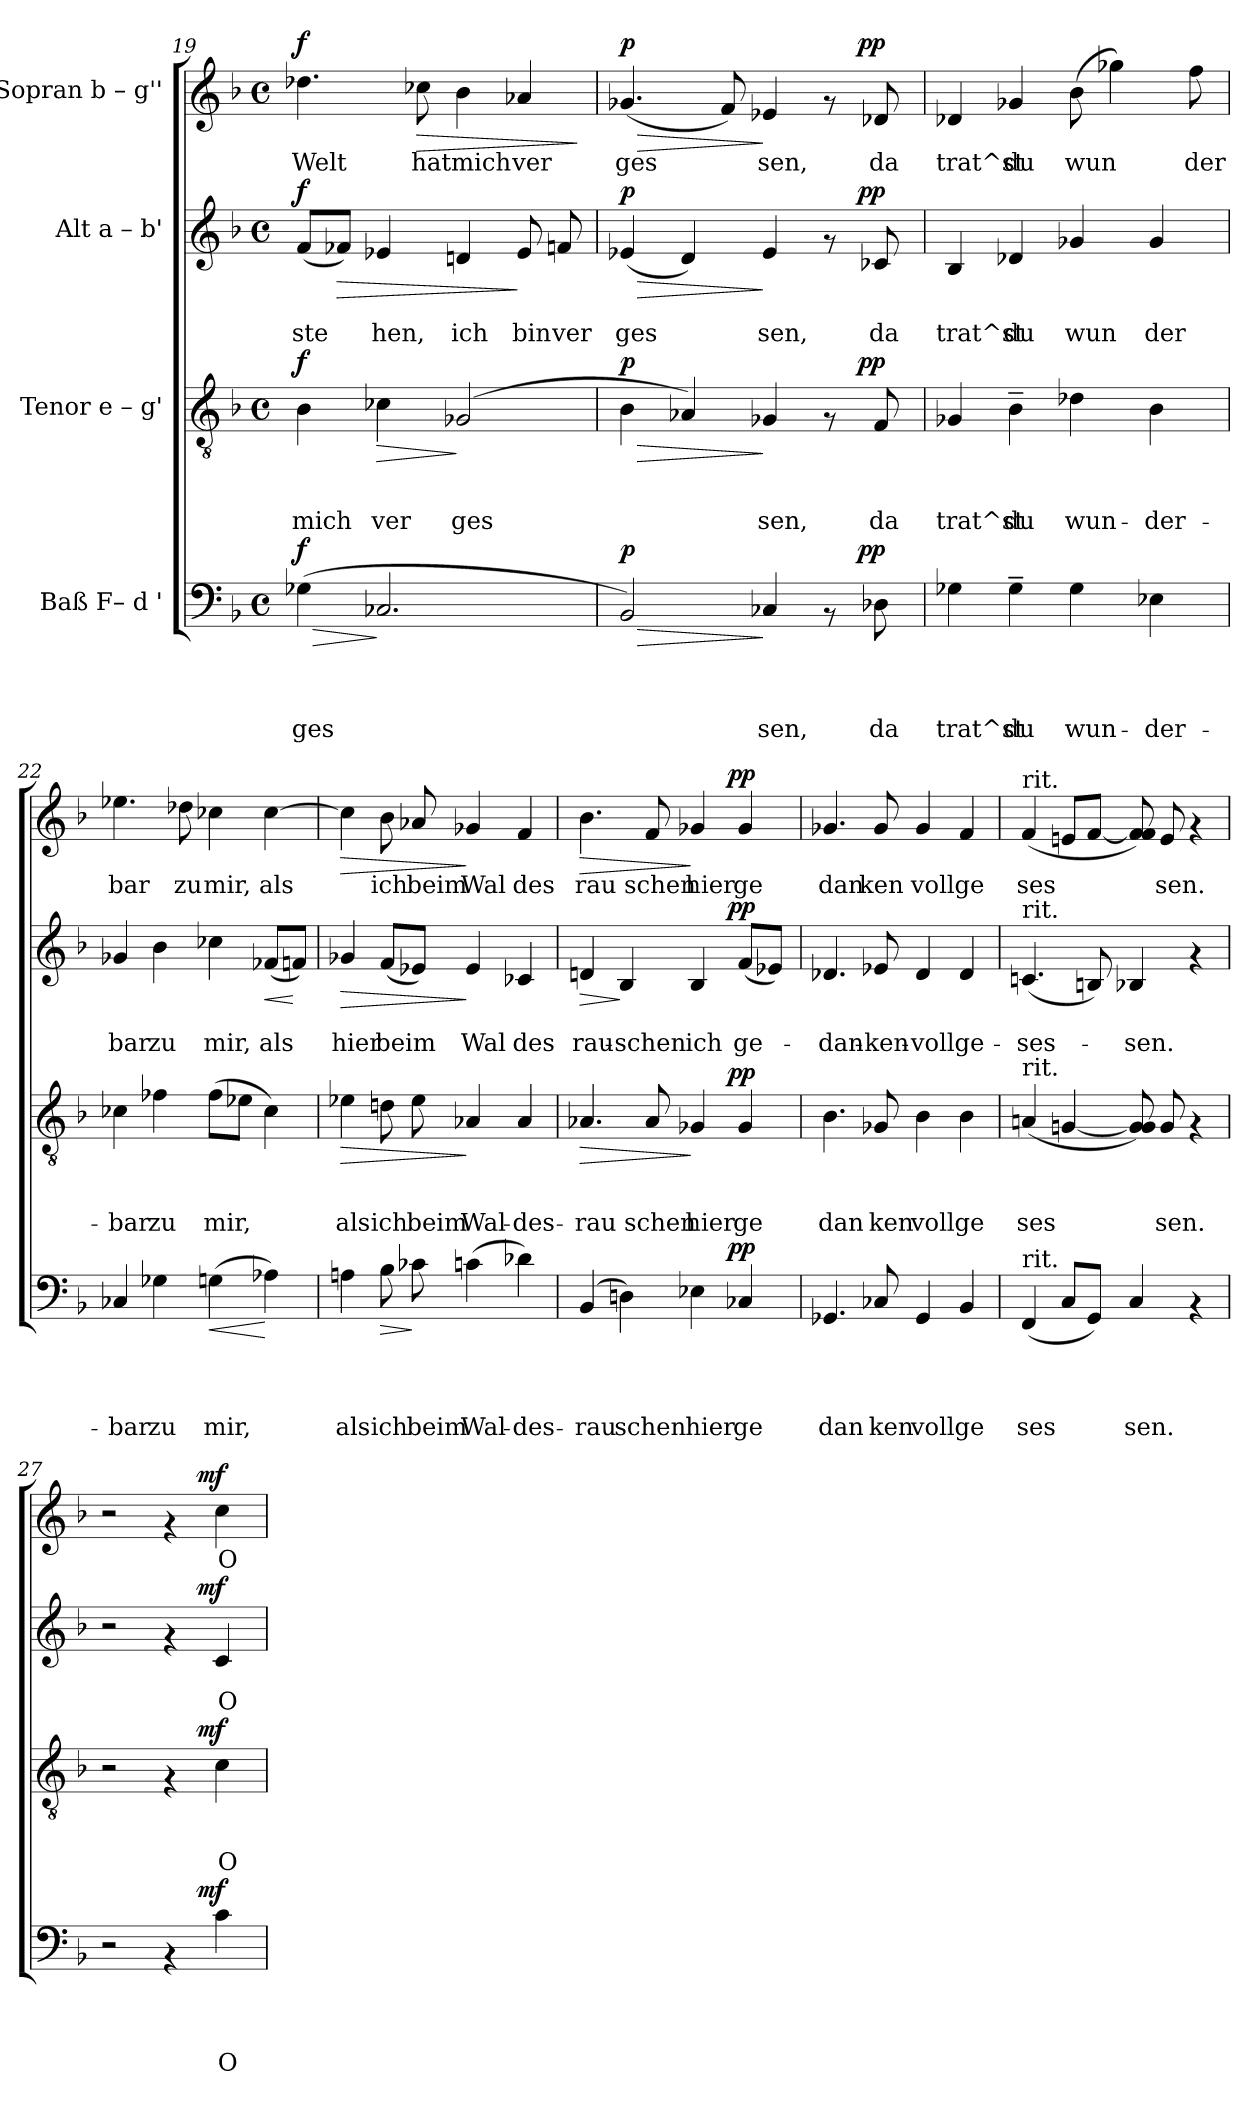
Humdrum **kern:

**kern	**text	**text	**text	**text	**dynam	**kern	**text	**text	**text	**dynam	**kern	**text	**text	**dynam	**kern	**text	**dynam
*part4	*part4	*part4	*part4	*part4	*part4	*part3	*part3	*part3	*part3	*part3	*part2	*part2	*part2	*part2	*part1	*part1	*part1
*staff4	*staff4	*staff4	*staff4	*staff4	*staff4	*staff3	*staff3	*staff3	*staff3	*staff3	*staff2	*staff2	*staff2	*staff2	*staff1	*staff1	*staff1
*I"Baß F– d '	*	*	*	*	*	*I"Tenor e – g'	*	*	*	*	*I"Alt a – b'	*	*	*	*I"Sopran b – g''	*	*
*clefF4	*	*	*	*	*	*clefGv2	*	*	*	*	*clefG2	*	*	*	*clefG2	*	*
*k[b-]	*	*	*	*	*	*k[b-]	*	*	*	*	*k[b-]	*	*	*	*k[b-]	*	*
*F:	*	*	*	*	*	*F:	*	*	*	*	*F:	*	*	*	*F:	*	*
*M4/4	*	*	*	*	*	*M4/4	*	*	*	*	*M4/4	*	*	*	*M4/4	*	*
*met(c)	*	*	*	*	*	*met(c)	*	*	*	*	*met(c)	*	*	*	*met(c)	*	*
=19	=19	=19	=19	=19	=19	=19	=19	=19	=19	=19	=19	=19	=19	=19	=19	=19	=19
!	!	!	!	!LO:LY:b	!LO:HP:b	!	!	!	!LO:LY:b	!	!	!	!LO:LY:b	!	!	!LO:LY:b	!
!	!	!	!	!	!LO:DY:n=1:a	!	!	!	!	!LO:DY:a	!	!	!	!LO:DY:a	!	!	!LO:DY:a
(>4G-X\	.	.	.	ges	> f	4B-\	.	.	mich	f	(<8f/L	.	ste	f	4.dd-X\	Welt	f
!	!	!	!	!	!	!	!	!	!	!	!	!	!	!LO:HP:b	!	!	!
.	.	.	.	.	.	.	.	.	.	.	8f-X/J)	.	.	>	.	.	.
!	!	!	!	!	!	!	!	!	!LO:LY:b	!LO:HP:b	!	!	!LO:LY:b	!	!	!	!
2.C-X/	.	.	.	.	]	4c-X\	.	.	ver	>	4e-X/	.	hen,	.	.	.	.
!	!	!	!	!	!	!	!	!	!	!	!	!	!	!	!	!LO:LY:b	!LO:HP:b
.	.	.	.	.	.	.	.	.	.	.	.	.	.	.	8cc-X\	hat	>
!	!	!	!	!	!	!	!	!	!LO:LY:b	!	!	!	!LO:LY:b	!	!	!LO:LY:b	!
.	.	.	.	.	.	(<2G-X/	.	.	ges	]	4dn/	.	ich	.	4b-\	mich	.
!	!	!	!	!	!	!	!	!	!	!	!	!	!LO:LY:b	!	!	!LO:LY:b	!
.	.	.	.	.	.	.	.	.	.	.	8e-/	.	bin	]	4a-X/	ver	.
!	!	!	!	!	!	!	!	!	!	!	!	!	!LO:LY:b	!	!	!	!
.	.	.	.	.	.	.	.	.	.	.	8fn/	.	ver	.	.	.	.
.	.	.	.	.	.	.	.	.	.	.	.	.	.	.	.	.	]
!!LO:PB:g=z
=20	=20	=20	=20	=20	=20	=20	=20	=20	=20	=20	=20	=20	=20	=20	=20	=20	=20
!	!	!	!	!	!LO:HP:b	!	!	!	!	!LO:HP:b	!	!	!LO:LY:b	!LO:HP:b	!	!LO:LY:b	!LO:HP:b
!	!	!	!	!	!LO:DY:n=1:a	!	!	!	!	!LO:DY:n=1:a	!	!	!	!LO:DY:n=1:a	!	!	!LO:DY:n=1:a
*^	*	*	*	*	*	*^	*	*	*	*	*^	*	*	*	*^	*	*
2BB-/)	2ryy	.	.	.	.	> p	4B-\	2ryy	.	.	.	> p	(<4e-X/	2ryy	.	ges	> p	(<4.g-X/	2ryy	ges	> p
.	.	.	.	.	.	.	4A-X/)	.	.	.	.	.	4d/)	.	.	.	.	.	.	.	.
.	.	.	.	.	.	.	.	.	.	.	.	.	.	.	.	.	.	8f/)	.	.	.
!	!	!	!	!	!LO:LY:b	!	!	!	!	!	!LO:LY:b	!	!	!	!	!LO:LY:b	!	!	!	!LO:LY:b	!
4C-X/	4ryy	.	.	.	sen,	]	4G-X/	4ryy	.	.	sen,	]	4e-/	4ryy	.	sen,	]	4e-X/	4ryy	sen,	]
8rAA	16.ryy	.	.	.	.	.	8rF	16.ryy	.	.	.	.	8rf	16.ryy	.	.	.	8rf	16.ryy	.	.
!	!	!	!	!	!	!LO:DY:n=2:a	!	!	!	!	!	!LO:DY:n=2:a	!	!	!	!	!LO:DY:n=2:a	!	!	!	!LO:DY:n=2:a
.	8ryy	.	.	.	.	pp	.	8ryy	.	.	.	pp	.	8ryy	.	.	pp	.	8ryy	.	pp
!	!	!	!	!	!LO:LY:b	!	!	!	!	!	!LO:LY:b	!	!	!	!	!LO:LY:b	!	!	!	!LO:LY:b	!
8D-X\	.	.	.	.	da	.	8F/	.	.	.	da	.	8c-X/	.	.	da	.	8d-X/	.	da	.
.	32ryy	.	.	.	.	.	.	32ryy	.	.	.	.	.	32ryy	.	.	.	.	32ryy	.	.
=21	=21	=21	=21	=21	=21	=21	=21	=21	=21	=21	=21	=21	=21	=21	=21	=21	=21	=21	=21	=21	=21
!	!	!	!	!	!LO:LY:b	!	!	!	!	!	!LO:LY:b	!	!	!	!	!LO:LY:b	!	!	!	!LO:LY:b	!
*v	*v	*	*	*	*	*	*	*	*	*	*	*	*v	*v	*	*	*	*v	*v	*	*
*	*	*	*	*	*	*v	*v	*	*	*	*	*	*	*	*	*	*	*
4G-X\	.	.	.	trat^st	.	4G-X/	.	.	trat^st	.	4B-/	.	trat^st	.	4d-X/	trat^st	.
!	!	!	!	!LO:LY:b	!	!	!	!	!LO:LY:b	!	!	!	!LO:LY:b	!	!	!LO:LY:b	!
4G-~>\	.	.	.	du	.	4B-~>\	.	.	du	.	4d-X/	.	du	.	4g-X/	du	.
!	!	!	!	!LO:LY:b	!	!	!	!	!LO:LY:b	!	!	!	!LO:LY:b	!	!	!LO:LY:b	!
4G-\	.	.	.	wun-	.	4d-X\	.	.	wun-	.	4g-X/	.	wun	.	(>8b-\	wun	.
.	.	.	.	.	.	.	.	.	.	.	.	.	.	.	4gg-X\)	.	.
!	!	!	!	!LO:LY:b	!	!	!	!	!LO:LY:b	!	!	!	!LO:LY:b	!	!	!	!
4E-X\	.	.	.	-der-	.	4B-\	.	.	-der-	.	4g-/	.	der	.	.	.	.
!	!	!	!	!	!	!	!	!	!	!	!	!	!	!	!	!LO:LY:b	!
.	.	.	.	.	.	.	.	.	.	.	.	.	.	.	8ff\	der	.
=22	=22	=22	=22	=22	=22	=22	=22	=22	=22	=22	=22	=22	=22	=22	=22	=22	=22
!	!	!	!	!LO:LY:b	!	!	!	!	!LO:LY:b	!	!	!	!LO:LY:b	!	!	!LO:LY:b	!
4C-X/	.	.	.	-bar	.	4c-X\	.	.	-bar	.	4g-X/	.	bar	.	4.ee-X\	bar	.
!	!	!	!	!LO:LY:b	!	!	!	!	!LO:LY:b	!	!	!	!LO:LY:b	!	!	!	!
4G-X\	.	.	.	zu	.	4f-X\	.	.	zu	.	4b-\	.	zu	.	.	.	.
!	!	!	!	!	!	!	!	!	!	!	!	!	!	!	!	!LO:LY:b	!
.	.	.	.	.	.	.	.	.	.	.	.	.	.	.	8dd-X\	zu	.
!	!	!	!	!LO:LY:b	!LO:HP:b	!	!	!	!LO:LY:b	!	!	!	!LO:LY:b	!	!	!LO:LY:b	!
(>4Gn\	.	.	.	mir,	<	(>8f-\L	.	.	mir,	.	4cc-X\	.	mir,	.	4cc-X\	mir,	.
.	.	.	.	.	.	8e-X\J	.	.	.	.	.	.	.	.	.	.	.
!	!	!	!	!	!	!	!	!	!	!	!	!	!LO:LY:b	!LO:HP:b	!	!LO:LY:b	!
4A-X\)	.	.	.	.	[	4c-\)	.	.	.	.	(<8f-X/L	.	als	<	[>4cc-\	als	.
.	.	.	.	.	.	.	.	.	.	.	8fn/J)	.	.	[	.	.	.
=23	=23	=23	=23	=23	=23	=23	=23	=23	=23	=23	=23	=23	=23	=23	=23	=23	=23
!	!	!	!	!LO:LY:b	!	!	!	!	!LO:LY:b	!LO:HP:b	!	!	!LO:LY:b	!LO:HP:b	!	!	!LO:HP:b
4An\	.	.	.	als	.	4e-X\	.	.	als	>	4g-X/	.	hier	>	4cc-\]	.	>
!	!	!	!	!LO:LY:b	!LO:HP:b	!	!	!	!LO:LY:b	!	!	!	!LO:LY:b	!	!	!LO:LY:b	!
8B-\	.	.	.	ich	>	8dn\	.	.	ich	.	(<8f/L	.	beim	.	8b-\	ich	.
!	!	!	!	!LO:LY:b	!	!	!	!	!LO:LY:b	!	!	!	!	!	!	!LO:LY:b	!
8c-X\	.	.	.	beim	]	8e-\	.	.	beim	.	8e-X/J)	.	.	.	8a-X/	beim	.
!	!	!	!	!LO:LY:b	!	!	!	!	!LO:LY:b	!	!	!	!LO:LY:b	!	!	!LO:LY:b	!
(>4cn\	.	.	.	Wal-	.	4A-X/	.	.	Wal-	]	4e-/	.	Wal	]	4g-X/	Wal	]
!	!	!	!	!LO:LY:b	!	!	!	!	!LO:LY:b	!	!	!	!LO:LY:b	!	!	!LO:LY:b	!
4d-X\)	.	.	.	-des-	.	4A-/	.	.	-des-	.	4c-X/	.	des	.	4f/	des	.
!!LO:LB:g=z
=24	=24	=24	=24	=24	=24	=24	=24	=24	=24	=24	=24	=24	=24	=24	=24	=24	=24
!	!	!	!	!LO:LY:b	!	!	!	!	!LO:LY:b	!LO:HP:b	!	!	!LO:LY:b	!LO:HP:b	!	!LO:LY:b	!LO:HP:b
*^	*	*	*	*	*	*^	*	*	*	*	*^	*	*	*	*^	*	*
(4BB-/	2ryy	.	.	.	-rau	.	4.A-X/	2ryy	.	.	-rau	>	4dn/	2ryy	.	rau-	>	4.b-\	2ryy	rau	>
!	!	!	!	!	!LO:LY:b	!	!	!	!	!	!	!	!	!	!	!LO:LY:b	!	!	!	!	!
4Dn\)	.	.	.	.	schen	.	.	.	.	.	.	.	4B-/	.	.	-schen	]	.	.	.	.
!	!	!	!	!	!	!	!	!	!	!	!LO:LY:b	!	!	!	!	!	!	!	!	!LO:LY:b	!
.	.	.	.	.	.	.	8A-/	.	.	.	schen	.	.	.	.	.	.	8f/	.	schen	.
!	!	!	!	!	!LO:LY:b	!	!	!	!	!	!LO:LY:b	!	!	!	!	!LO:LY:b	!	!	!	!LO:LY:b	!
4E-X\	8..ryy	.	.	.	hier	.	4G-X/	8..ryy	.	.	hier	]	4B-/	8..ryy	.	ich	.	4g-X/	8..ryy	hier	]
!	!	!	!	!	!	!LO:DY:a	!	!	!	!	!	!LO:DY:a	!	!	!	!	!LO:DY:a	!	!	!	!LO:DY:a
.	4ryy	.	.	.	.	pp	.	4ryy	.	.	.	pp	.	4ryy	.	.	pp	.	4ryy	.	pp
!	!	!	!	!	!LO:LY:b	!	!	!	!	!	!LO:LY:b	!	!	!	!	!LO:LY:b	!	!	!	!LO:LY:b	!
4C-X/	.	.	.	.	ge	.	4G-/	.	.	.	ge	.	(<8f/L	.	.	ge-	.	4g-/	.	ge	.
.	.	.	.	.	.	.	.	.	.	.	.	.	8e-X/J)	.	.	.	.	.	.	.	.
.	32ryy	.	.	.	.	.	.	32ryy	.	.	.	.	.	32ryy	.	.	.	.	32ryy	.	.
=25	=25	=25	=25	=25	=25	=25	=25	=25	=25	=25	=25	=25	=25	=25	=25	=25	=25	=25	=25	=25	=25
!	!	!	!	!	!LO:LY:b	!	!	!	!	!	!LO:LY:b	!	!	!	!	!LO:LY:b	!	!	!	!LO:LY:b	!
*v	*v	*	*	*	*	*	*	*	*	*	*	*	*v	*v	*	*	*	*v	*v	*	*
*	*	*	*	*	*	*v	*v	*	*	*	*	*	*	*	*	*	*	*
4.GG-X/	.	.	.	dan	.	4.B-\	.	.	dan	.	4.d-X/	.	-dan-	.	4.g-X/	dan	.
!	!	!	!	!LO:LY:b	!	!	!	!	!LO:LY:b	!	!	!	!LO:LY:b	!	!	!LO:LY:b	!
8C-X/	.	.	.	ken	.	8G-X/	.	.	ken	.	8e-X/	.	-ken-	.	8g-/	ken	.
!	!	!	!	!LO:LY:b	!	!	!	!	!LO:LY:b	!	!	!	!LO:LY:b	!	!	!LO:LY:b	!
4GG-/	.	.	.	voll	.	4B-\	.	.	voll	.	4d-/	.	-voll	.	4g-/	voll	.
!	!	!	!	!LO:LY:b	!	!	!	!	!LO:LY:b	!	!	!	!LO:LY:b	!	!	!LO:LY:b	!
4BB-/	.	.	.	ge	.	4B-\	.	.	ge	.	4d-/	.	ge-	.	4f/	ge	.
=26	=26	=26	=26	=26	=26	=26	=26	=26	=26	=26	=26	=26	=26	=26	=26	=26	=26
!	!	!	!	!	!	!	!	!	!	!	!	!	!	!	!LO:TX:a:t=rit.	!	!
!	!	!	!	!	!	!	!	!	!	!	!LO:TX:a:t=rit.	!	!	!	!	!	!
!	!	!	!	!	!	!LO:TX:a:t=rit.	!	!	!	!	!	!	!	!	!	!	!
!LO:TX:a:t=rit.	!	!	!	!	!	!	!	!	!	!	!	!	!	!	!	!	!
!	!	!	!	!LO:LY:b	!	!	!	!	!LO:LY:b	!	!	!	!LO:LY:b	!	!	!LO:LY:b	!
(<4FF/	.	.	.	ses	.	(<4An/	.	.	ses	.	(<4.cn/	.	-ses-	.	(<4f/	ses	.
8C/L	.	.	.	.	.	[<4Gn/	.	.	.	.	.	.	.	.	8en/L	.	.
8GG/J)	.	.	.	.	.	.	.	.	.	.	8Bn/)	.	.	.	[<8f/J	.	.
!	!	!	!	!LO:LY:b	!	!	!	!	!	!	!	!	!LO:LY:b	!	!	!	!
4C/	.	.	.	sen.	.	8G/] 8G/)	.	.	.	.	4B-X/	.	-sen.	.	8f/] 8f/)	.	.
!	!	!	!	!	!	!	!	!	!LO:LY:b	!	!	!	!	!	!	!LO:LY:b	!
.	.	.	.	.	.	8G/	.	.	sen.	.	.	.	.	.	8e/	sen.	.
4rAA	.	.	.	.	.	4rF	.	.	.	.	4rf	.	.	.	4rf	.	.
!!LO:PB:g=z
=27	=27	=27	=27	=27	=27	=27	=27	=27	=27	=27	=27	=27	=27	=27	=27	=27	=27
*^	*	*	*	*	*	*^	*	*	*	*	*^	*	*	*	*^	*	*
2r	2ryy	.	.	.	.	.	2r	2ryy	.	.	.	.	2r	2ryy	.	.	.	2r	2ryy	.	.
4rAA	8.ryy	.	.	.	.	.	4rF	8.ryy	.	.	.	.	4rf	8.ryy	.	.	.	4rf	8.ryy	.	.
!	!	!	!	!	!	!LO:DY:a	!	!	!	!	!	!LO:DY:a	!	!	!	!	!LO:DY:a	!	!	!	!LO:DY:a
.	4ryy	.	.	.	.	mf	.	4ryy	.	.	.	mf	.	4ryy	.	.	mf	.	4ryy	.	mf
!	!	!	!	!	!LO:LY:b	!	!	!	!	!	!LO:LY:b	!	!	!	!	!LO:LY:b	!	!	!	!LO:LY:b	!
4c\	.	.	.	.	O	.	4c\	.	.	.	O	.	4c/	.	.	O	.	4cc\	.	O	.
.	16ryy	.	.	.	.	.	.	16ryy	.	.	.	.	.	16ryy	.	.	.	.	16ryy	.	.
*v	*v	*	*	*	*	*	*	*	*	*	*	*	*v	*v	*	*	*	*v	*v	*	*
*	*	*	*	*	*	*v	*v	*	*	*	*	*	*	*	*	*	*	*
=	=	=	=	=	=	=	=	=	=	=	=	=	=	=	=	=	=
*-	*-	*-	*-	*-	*-	*-	*-	*-	*-	*-	*-	*-	*-	*-	*-	*-	*-
